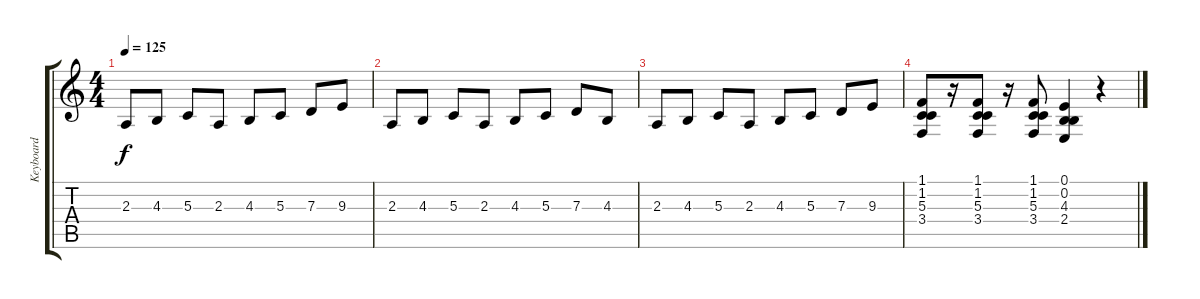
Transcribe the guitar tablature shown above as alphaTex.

\track ("Keyboard" "Keyboard") {instrument lead2sawtooth}
\staff {score tabs}
\tuning (E4 B3 G3 D3 A2 E2) {hide}
\ts (4 4)
\tempo 125
\clef g2
\ks c
2.3.8{dy f} 4.3.8 5.3.8 2.3.8 4.3.8 5.3.8 7.3.8 9.3.8 |
2.3.8 4.3.8 5.3.8 2.3.8 4.3.8 5.3.8 7.3.8 4.3.8 |
2.3.8 4.3.8 5.3.8 2.3.8 4.3.8 5.3.8 7.3.8 9.3.8 |
(1.1 1.2 5.3 3.4).8 r.16 (1.1 1.2 5.3 3.4).8 r.16 (1.1 1.2 5.3 3.4).8 (0.1 0.2 4.3 2.4).4 r.4
